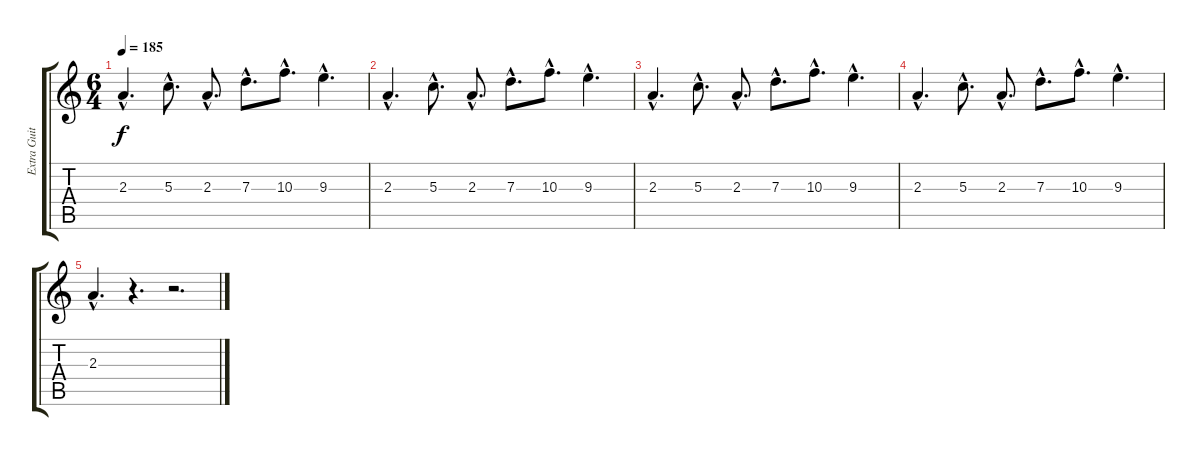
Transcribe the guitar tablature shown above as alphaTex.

\track ("Extra Guitar" "Extra Guit") {instrument overdrivenguitar}
\staff {score tabs}
\tuning (E4 B3 G3 D3 A2 E2) {hide}
\ts (6 4)
\tempo 185
\clef g2
\ks c
2.3{hac}.4{d dy f} 5.3{hac}.8{d} 2.3{hac}.8{d} 7.3{hac}.8{d} 10.3{hac}.8{d} 9.3{hac}.4{d} |
2.3{hac}.4{d} 5.3{hac}.8{d} 2.3{hac}.8{d} 7.3{hac}.8{d} 10.3{hac}.8{d} 9.3{hac}.4{d} |
2.3{hac}.4{d} 5.3{hac}.8{d} 2.3{hac}.8{d} 7.3{hac}.8{d} 10.3{hac}.8{d} 9.3{hac}.4{d} |
2.3{hac}.4{d} 5.3{hac}.8{d} 2.3{hac}.8{d} 7.3{hac}.8{d} 10.3{hac}.8{d} 9.3{hac}.4{d} |
2.3{hac}.4{d} r.4{d} r.2{d}
